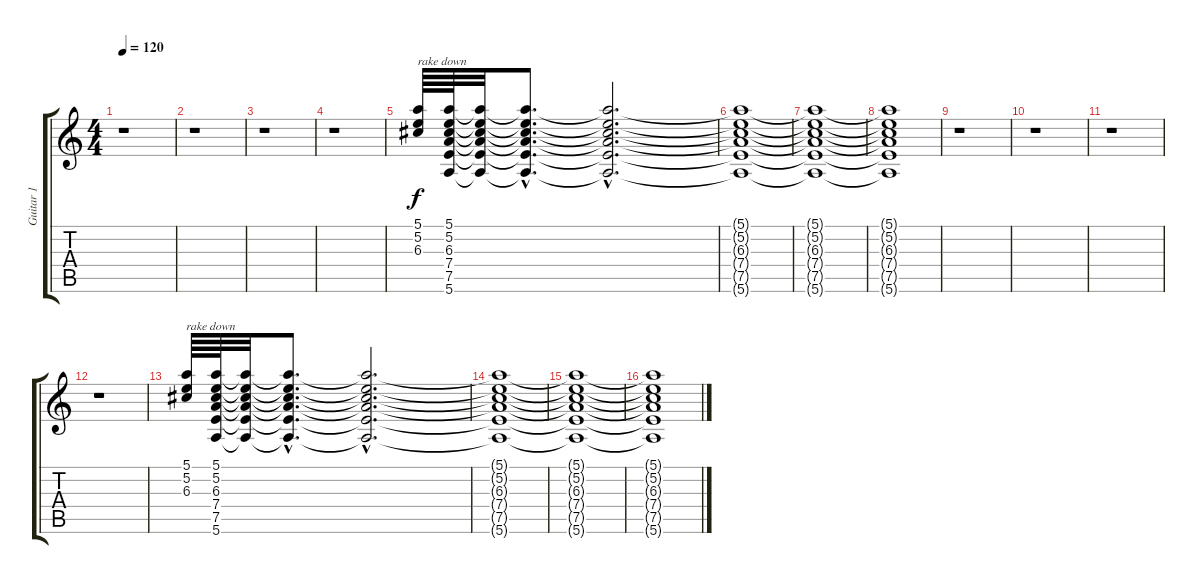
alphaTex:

\track ("Guitar 1" "Guitar 1") {instrument overdrivenguitar}
\staff {score tabs}
\tuning (E4 B3 G3 D3 A2 E2) {hide}
\ts (4 4)
\tempo 120
\clef g2
\ks c
r.1{dy f} |
r.1 |
r.1 |
r.1 |
(5.1 5.2 6.3).64{txt "rake down"} (5.1 5.2 6.3 7.4 7.5 5.6).64 (5.1{t} 5.2{t} 6.3{t} 7.4{t} 7.5{t} 5.6{t}).32 (5.1{hac t} 5.2{hac t} 6.3{hac t} 7.4{hac t} 7.5{hac t} 5.6{hac t}).8{d} (5.1{hac t} 5.2{hac t} 6.3{hac t} 7.4{hac t} 7.5{hac t} 5.6{hac t}).2{d} |
(5.1{t} 5.2{t} 6.3{t} 7.4{t} 7.5{t} 5.6{t}).1 |
(5.1{t} 5.2{t} 6.3{t} 7.4{t} 7.5{t} 5.6{t}).1 |
(5.1{t} 5.2{t} 6.3{t} 7.4{t} 7.5{t} 5.6{t}).1 |
r.1 |
r.1 |
r.1 |
r.1 |
(5.1 5.2 6.3).64{txt "rake down"} (5.1 5.2 6.3 7.4 7.5 5.6).64 (5.1{t} 5.2{t} 6.3{t} 7.4{t} 7.5{t} 5.6{t}).32 (5.1{hac t} 5.2{hac t} 6.3{hac t} 7.4{hac t} 7.5{hac t} 5.6{hac t}).8{d} (5.1{hac t} 5.2{hac t} 6.3{hac t} 7.4{hac t} 7.5{hac t} 5.6{hac t}).2{d} |
(5.1{t} 5.2{t} 6.3{t} 7.4{t} 7.5{t} 5.6{t}).1 |
(5.1{t} 5.2{t} 6.3{t} 7.4{t} 7.5{t} 5.6{t}).1 |
(5.1{t} 5.2{t} 6.3{t} 7.4{t} 7.5{t} 5.6{t}).1
